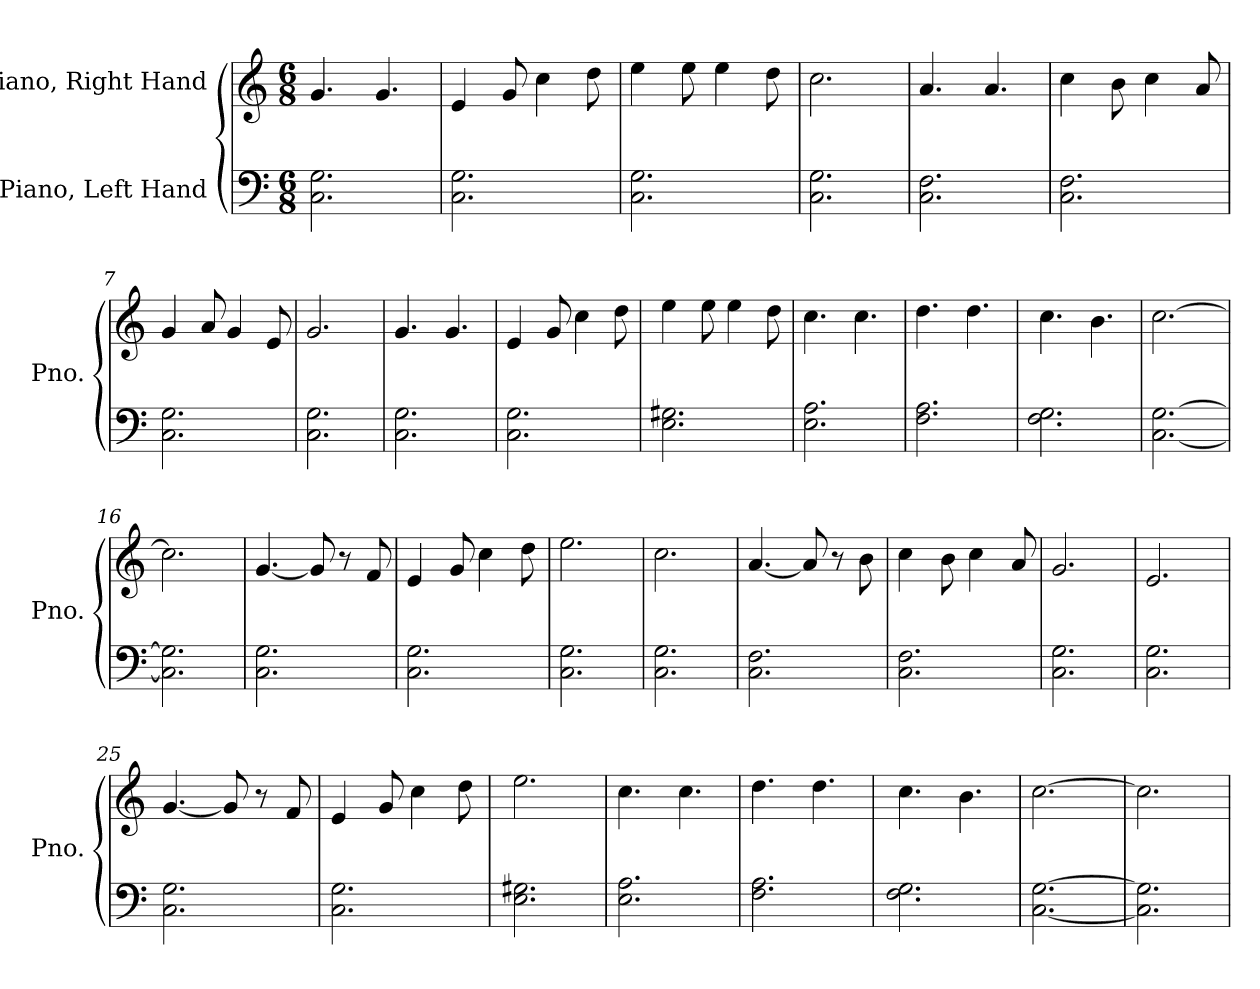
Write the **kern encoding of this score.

**kern	**kern
*part2	*part1
*staff2	*staff1
*I"Piano, Left Hand	*I"Piano, Right Hand
*I'Pno.	*I'Pno.
*clefF4	*clefG2
*k[]	*k[]
*M6/8	*M6/8
*MM150	*MM150
=1	=1
2.C\ 2.G\	4.g/
.	4.g/
=2	=2
2.C\ 2.G\	4e/
.	8g/
.	4cc\
.	8dd\
=3	=3
2.C\ 2.G\	4ee\
.	8ee\
.	4ee\
.	8dd\
=4	=4
2.C\ 2.G\	2.cc\
=5	=5
2.C\ 2.F\	4.a/
.	4.a/
=6	=6
2.C\ 2.F\	4cc\
.	8b\
.	4cc\
.	8a/
=7	=7
2.C\ 2.G\	4g/
.	8a/
.	4g/
.	8e/
=8	=8
2.C\ 2.G\	2.g/
!!LO:LB:g=z
=9	=9
2.C\ 2.G\	4.g/
.	4.g/
=10	=10
2.C\ 2.G\	4e/
.	8g/
.	4cc\
.	8dd\
=11	=11
2.E\ 2.G#X\	4ee\
.	8ee\
.	4ee\
.	8dd\
=12	=12
2.E\ 2.A\	4.cc\
.	4.cc\
=13	=13
2.F\ 2.A\	4.dd\
.	4.dd\
=14	=14
2.F\ 2.G\	4.cc\
.	4.b\
=15	=15
[2.C\ [2.G\	[2.cc\
=16	=16
2.C\] 2.G\]	2.cc\]
=17	=17
2.C\ 2.G\	[4.g/
.	8g/]
.	8r
.	8f/
!!LO:LB:g=z
=18	=18
2.C\ 2.G\	4e/
.	8g/
.	4cc\
.	8dd\
=19	=19
2.C\ 2.G\	2.ee\
=20	=20
2.C\ 2.G\	2.cc\
=21	=21
2.C\ 2.F\	[4.a/
.	8a/]
.	8r
.	8b\
=22	=22
2.C\ 2.F\	4cc\
.	8b\
.	4cc\
.	8a/
=23	=23
2.C\ 2.G\	2.g/
=24	=24
2.C\ 2.G\	2.e/
=25	=25
2.C\ 2.G\	[4.g/
.	8g/]
.	8r
.	8f/
=26	=26
2.C\ 2.G\	4e/
.	8g/
.	4cc\
.	8dd\
=27	=27
2.E\ 2.G#X\	2.ee\
!!LO:LB:g=z
=28	=28
2.E\ 2.A\	4.cc\
.	4.cc\
=29	=29
2.F\ 2.A\	4.dd\
.	4.dd\
=30	=30
2.F\ 2.G\	4.cc\
.	4.b\
=31	=31
[2.C\ [2.G\	[2.cc\
=32	=32
2.C\] 2.G\]	2.cc\]
=	=
*-	*-
